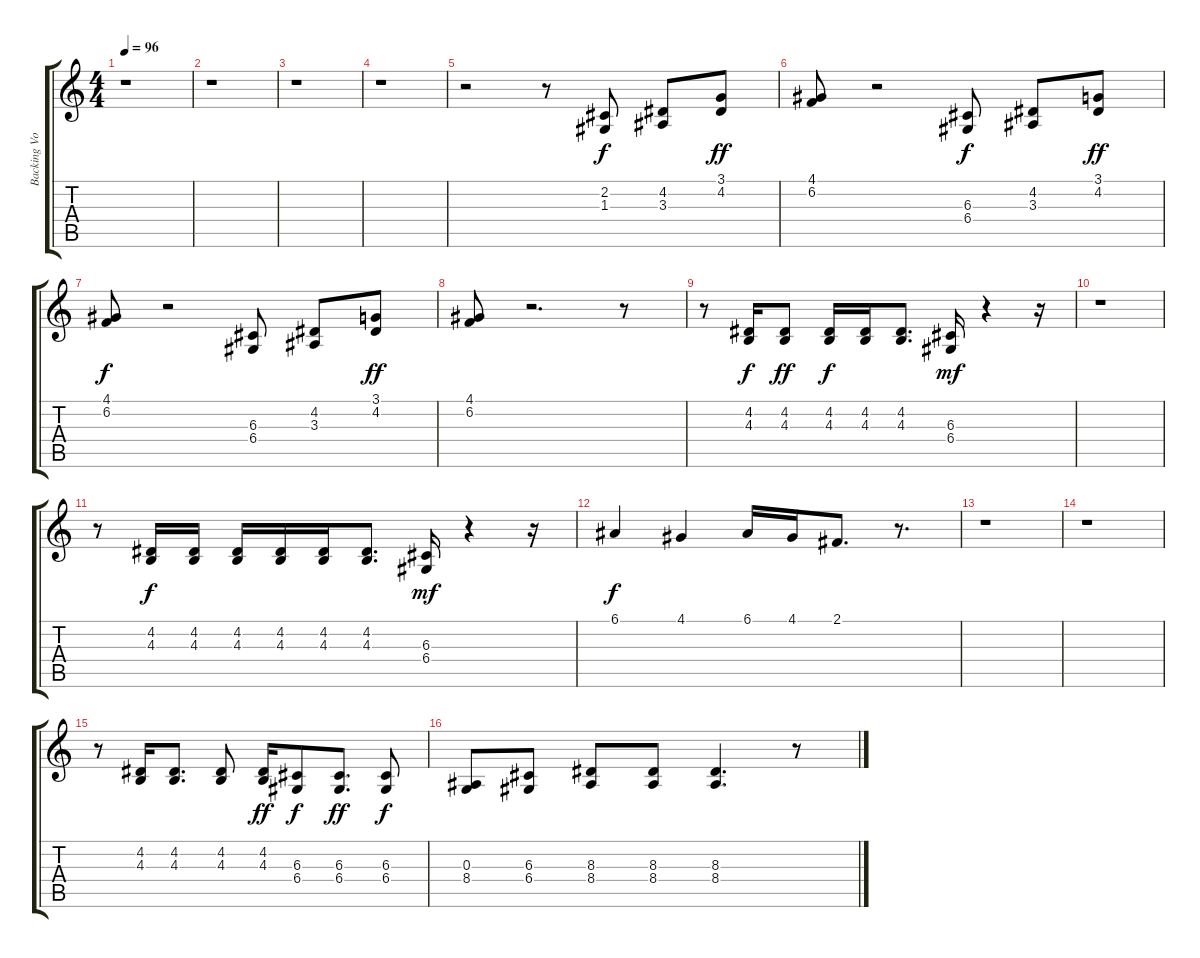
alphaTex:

\track ("Backing Vocals" "Backing Vo") {instrument choiraahs}
\staff {score tabs}
\tuning (E4 B3 G3 D3 A2 E2) {hide}
\ts (4 4)
\tempo 96
\clef g2
\ks c
r.1{dy f} |
r.1 |
r.1 |
r.1 |
r.2 r.8 (2.2 1.3).8 (4.2 3.3).8 (3.1 4.2).8{dy ff} |
(4.1 6.2).8 r.2 (6.3 6.4).8{dy f} (4.2 3.3).8 (3.1 4.2).8{dy ff} |
(4.1 6.2).8{dy f} r.2 (6.3 6.4).8 (4.2 3.3).8 (3.1 4.2).8{dy ff} |
(4.1 6.2).8 r.2{d} r.8 |
r.8 (4.2 4.3).16{dy f} (4.2 4.3).8{dy ff} (4.2 4.3).16{dy f} (4.2 4.3).16 (4.2 4.3).8{d} (6.3 6.4).16{dy mf} r.4 r.16 |
r.1 |
r.8 (4.2 4.3).16{dy f} (4.2 4.3).16 (4.2 4.3).16 (4.2 4.3).16 (4.2 4.3).16 (4.2 4.3).8{d} (6.3 6.4).16{dy mf} r.4 r.16 |
6.1.4{dy f} 4.1.4 6.1.16 4.1.16 2.1.8{d} r.8{d} |
r.1 |
r.1 |
r.8 (4.2 4.3).16 (4.2 4.3).8{d} (4.2 4.3).8 (4.2 4.3).16{dy ff} (6.3 6.4).8{dy f} (6.3 6.4).8{d dy ff} (6.3 6.4).8{dy f} |
(0.3 8.4).8 (6.3 6.4).8 (8.3 8.4).8 (8.3 8.4).8 (8.3 8.4).4{d} r.8
